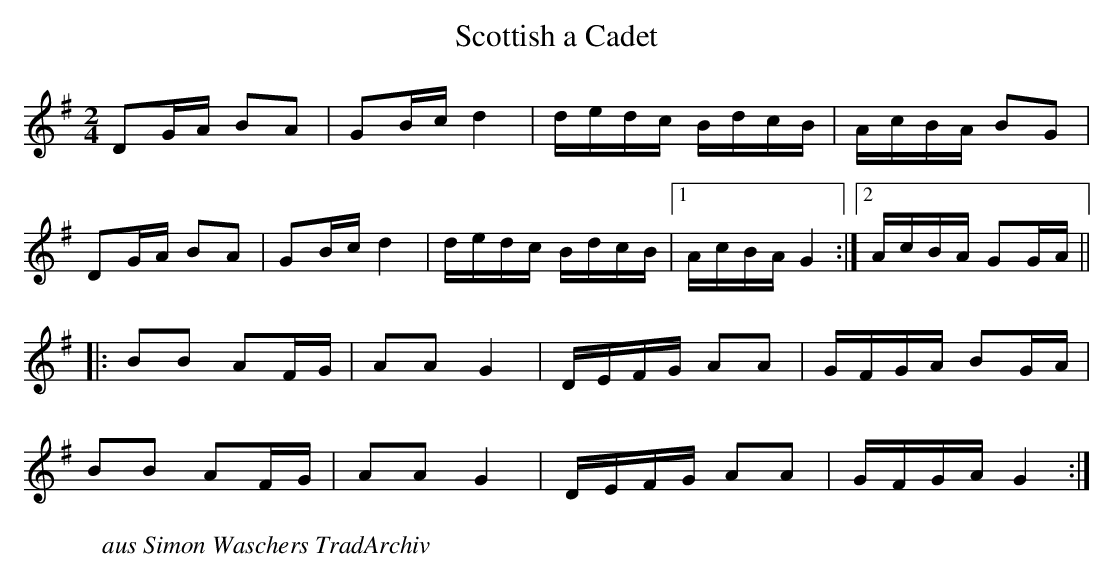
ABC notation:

X:1
T:Scottish a Cadet
M:2/4
L:1/16
K:G
D2GA B2A2 | G2Bcd4 | dedc BdcB | AcBA B2G2 |
D2GA B2A2 | G2Bcd4 | dedc BdcB |1 AcBAG4 :|\
                               [2 AcBA G2GA ||
|:\
B2B2 A2FG | A2A2G4 | DEFG A2A2 | GFGA B2GA |
B2B2 A2FG | A2A2G4 | DEFG A2A2 | GFGAG4 :|
W:aus Simon Waschers TradArchiv
